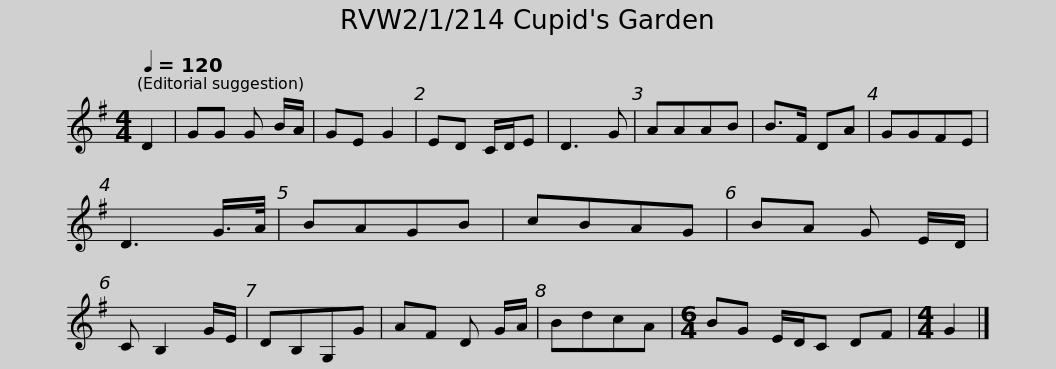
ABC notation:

X:1
L:1/8
Q:1/4=120
M:4/4
I:linebreak $
K:G
V:1 treble
V:1
 D2 | GG G B/A/ | GE G2 | ED C/D/E | D3 G | %5
 AAAB | B>F DA | GGFE |$ D3 G/>A/ | BAGB | %10
 cBAG | BA G E/D/ | C B,2 G/E/ | DB,G,G |$ AF D G/A/ | %15
 BdcA |[M:6/4] BG E/D/C DF |[M:4/4] G2 |] %18
